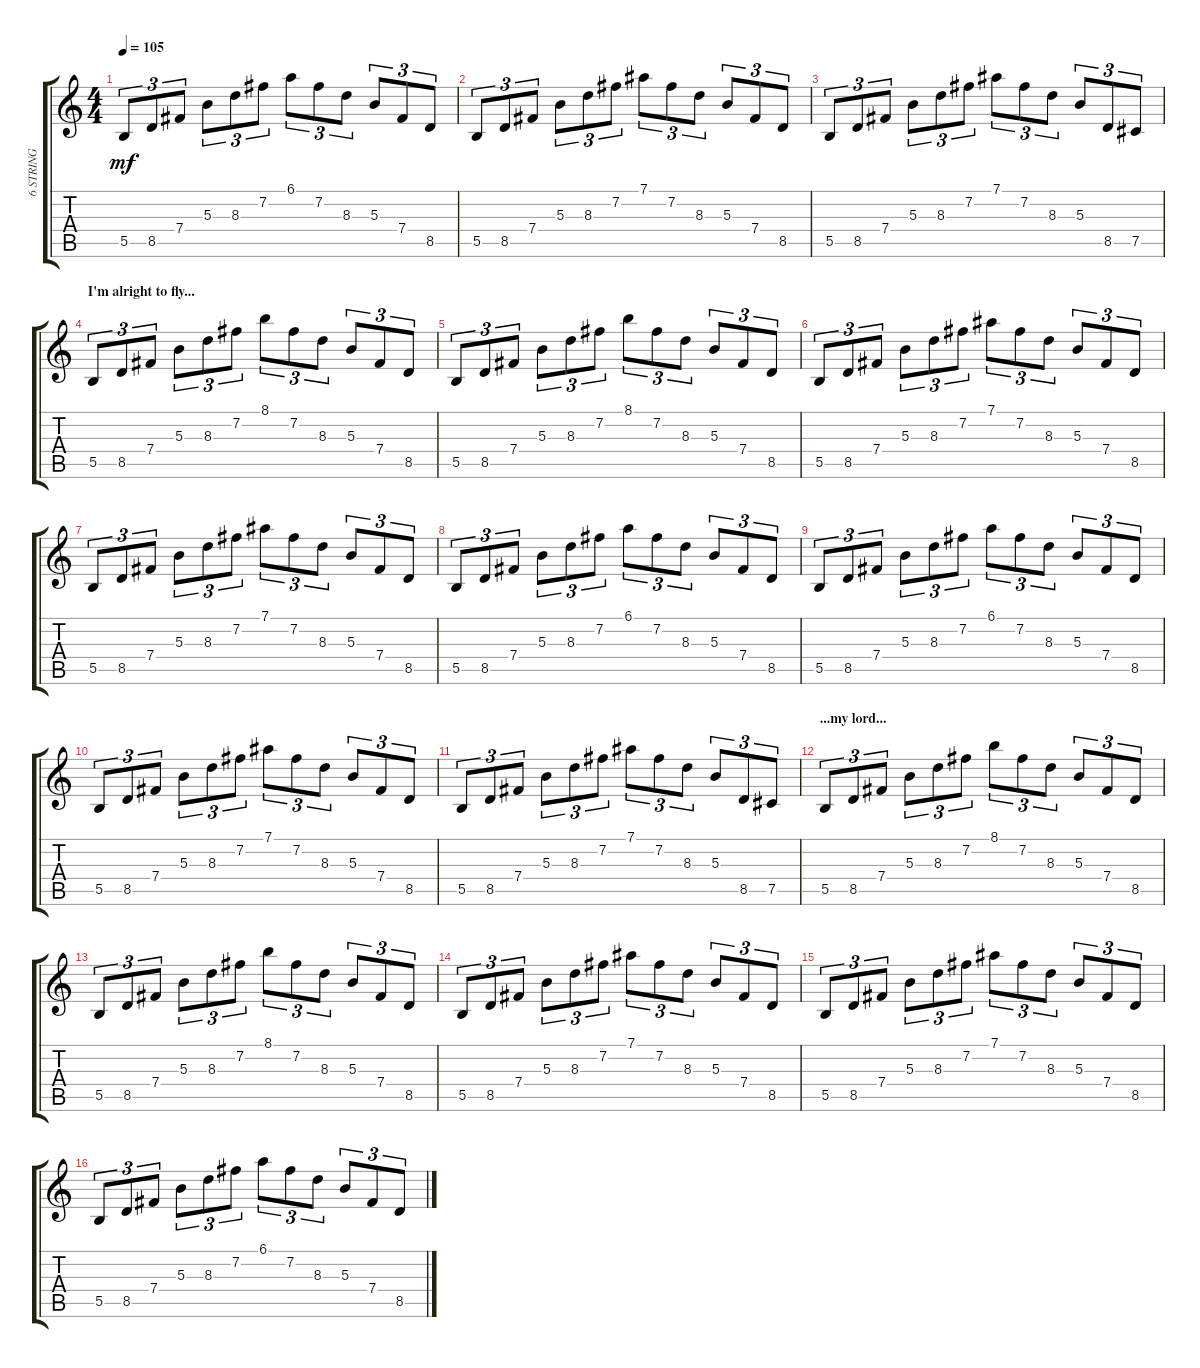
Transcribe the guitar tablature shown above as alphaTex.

\track ("6 STRING" "6 STRING") {instrument distortionguitar}
\staff {score tabs}
\tuning (Eb4 B3 Gb3 B2 Gb2 B1) {hide}
\ts (4 4)
\tempo 105
\clef g2
\ks c
5.5.8{tu (3 2) dy mf} 8.5.8{tu (3 2)} 7.4.8{tu (3 2)} 5.3.8{tu (3 2)} 8.3.8{tu (3 2)} 7.2.8{tu (3 2)} 6.1.8{tu (3 2)} 7.2.8{tu (3 2)} 8.3.8{tu (3 2)} 5.3.8{tu (3 2)} 7.4.8{tu (3 2)} 8.5.8{tu (3 2)} |
5.5.8{tu (3 2)} 8.5.8{tu (3 2)} 7.4.8{tu (3 2)} 5.3.8{tu (3 2)} 8.3.8{tu (3 2)} 7.2.8{tu (3 2)} 7.1.8{tu (3 2)} 7.2.8{tu (3 2)} 8.3.8{tu (3 2)} 5.3.8{tu (3 2)} 7.4.8{tu (3 2)} 8.5.8{tu (3 2)} |
5.5.8{tu (3 2)} 8.5.8{tu (3 2)} 7.4.8{tu (3 2)} 5.3.8{tu (3 2)} 8.3.8{tu (3 2)} 7.2.8{tu (3 2)} 7.1.8{tu (3 2)} 7.2.8{tu (3 2)} 8.3.8{tu (3 2)} 5.3.8{tu (3 2)} 8.5.8{tu (3 2)} 7.5.8{tu (3 2)} |
\section ("" "I'm alright to fly...")
5.5.8{tu (3 2)} 8.5.8{tu (3 2)} 7.4.8{tu (3 2)} 5.3.8{tu (3 2)} 8.3.8{tu (3 2)} 7.2.8{tu (3 2)} 8.1.8{tu (3 2)} 7.2.8{tu (3 2)} 8.3.8{tu (3 2)} 5.3.8{tu (3 2)} 7.4.8{tu (3 2)} 8.5.8{tu (3 2)} |
5.5.8{tu (3 2)} 8.5.8{tu (3 2)} 7.4.8{tu (3 2)} 5.3.8{tu (3 2)} 8.3.8{tu (3 2)} 7.2.8{tu (3 2)} 8.1.8{tu (3 2)} 7.2.8{tu (3 2)} 8.3.8{tu (3 2)} 5.3.8{tu (3 2)} 7.4.8{tu (3 2)} 8.5.8{tu (3 2)} |
5.5.8{tu (3 2)} 8.5.8{tu (3 2)} 7.4.8{tu (3 2)} 5.3.8{tu (3 2)} 8.3.8{tu (3 2)} 7.2.8{tu (3 2)} 7.1.8{tu (3 2)} 7.2.8{tu (3 2)} 8.3.8{tu (3 2)} 5.3.8{tu (3 2)} 7.4.8{tu (3 2)} 8.5.8{tu (3 2)} |
5.5.8{tu (3 2)} 8.5.8{tu (3 2)} 7.4.8{tu (3 2)} 5.3.8{tu (3 2)} 8.3.8{tu (3 2)} 7.2.8{tu (3 2)} 7.1.8{tu (3 2)} 7.2.8{tu (3 2)} 8.3.8{tu (3 2)} 5.3.8{tu (3 2)} 7.4.8{tu (3 2)} 8.5.8{tu (3 2)} |
5.5.8{tu (3 2)} 8.5.8{tu (3 2)} 7.4.8{tu (3 2)} 5.3.8{tu (3 2)} 8.3.8{tu (3 2)} 7.2.8{tu (3 2)} 6.1.8{tu (3 2)} 7.2.8{tu (3 2)} 8.3.8{tu (3 2)} 5.3.8{tu (3 2)} 7.4.8{tu (3 2)} 8.5.8{tu (3 2)} |
5.5.8{tu (3 2)} 8.5.8{tu (3 2)} 7.4.8{tu (3 2)} 5.3.8{tu (3 2)} 8.3.8{tu (3 2)} 7.2.8{tu (3 2)} 6.1.8{tu (3 2)} 7.2.8{tu (3 2)} 8.3.8{tu (3 2)} 5.3.8{tu (3 2)} 7.4.8{tu (3 2)} 8.5.8{tu (3 2)} |
5.5.8{tu (3 2)} 8.5.8{tu (3 2)} 7.4.8{tu (3 2)} 5.3.8{tu (3 2)} 8.3.8{tu (3 2)} 7.2.8{tu (3 2)} 7.1.8{tu (3 2)} 7.2.8{tu (3 2)} 8.3.8{tu (3 2)} 5.3.8{tu (3 2)} 7.4.8{tu (3 2)} 8.5.8{tu (3 2)} |
5.5.8{tu (3 2)} 8.5.8{tu (3 2)} 7.4.8{tu (3 2)} 5.3.8{tu (3 2)} 8.3.8{tu (3 2)} 7.2.8{tu (3 2)} 7.1.8{tu (3 2)} 7.2.8{tu (3 2)} 8.3.8{tu (3 2)} 5.3.8{tu (3 2)} 8.5.8{tu (3 2)} 7.5.8{tu (3 2)} |
\section ("" "...my lord...")
5.5.8{tu (3 2)} 8.5.8{tu (3 2)} 7.4.8{tu (3 2)} 5.3.8{tu (3 2)} 8.3.8{tu (3 2)} 7.2.8{tu (3 2)} 8.1.8{tu (3 2)} 7.2.8{tu (3 2)} 8.3.8{tu (3 2)} 5.3.8{tu (3 2)} 7.4.8{tu (3 2)} 8.5.8{tu (3 2)} |
5.5.8{tu (3 2)} 8.5.8{tu (3 2)} 7.4.8{tu (3 2)} 5.3.8{tu (3 2)} 8.3.8{tu (3 2)} 7.2.8{tu (3 2)} 8.1.8{tu (3 2)} 7.2.8{tu (3 2)} 8.3.8{tu (3 2)} 5.3.8{tu (3 2)} 7.4.8{tu (3 2)} 8.5.8{tu (3 2)} |
5.5.8{tu (3 2)} 8.5.8{tu (3 2)} 7.4.8{tu (3 2)} 5.3.8{tu (3 2)} 8.3.8{tu (3 2)} 7.2.8{tu (3 2)} 7.1.8{tu (3 2)} 7.2.8{tu (3 2)} 8.3.8{tu (3 2)} 5.3.8{tu (3 2)} 7.4.8{tu (3 2)} 8.5.8{tu (3 2)} |
5.5.8{tu (3 2)} 8.5.8{tu (3 2)} 7.4.8{tu (3 2)} 5.3.8{tu (3 2)} 8.3.8{tu (3 2)} 7.2.8{tu (3 2)} 7.1.8{tu (3 2)} 7.2.8{tu (3 2)} 8.3.8{tu (3 2)} 5.3.8{tu (3 2)} 7.4.8{tu (3 2)} 8.5.8{tu (3 2)} |
5.5.8{tu (3 2)} 8.5.8{tu (3 2)} 7.4.8{tu (3 2)} 5.3.8{tu (3 2)} 8.3.8{tu (3 2)} 7.2.8{tu (3 2)} 6.1.8{tu (3 2)} 7.2.8{tu (3 2)} 8.3.8{tu (3 2)} 5.3.8{tu (3 2)} 7.4.8{tu (3 2)} 8.5.8{tu (3 2)}
